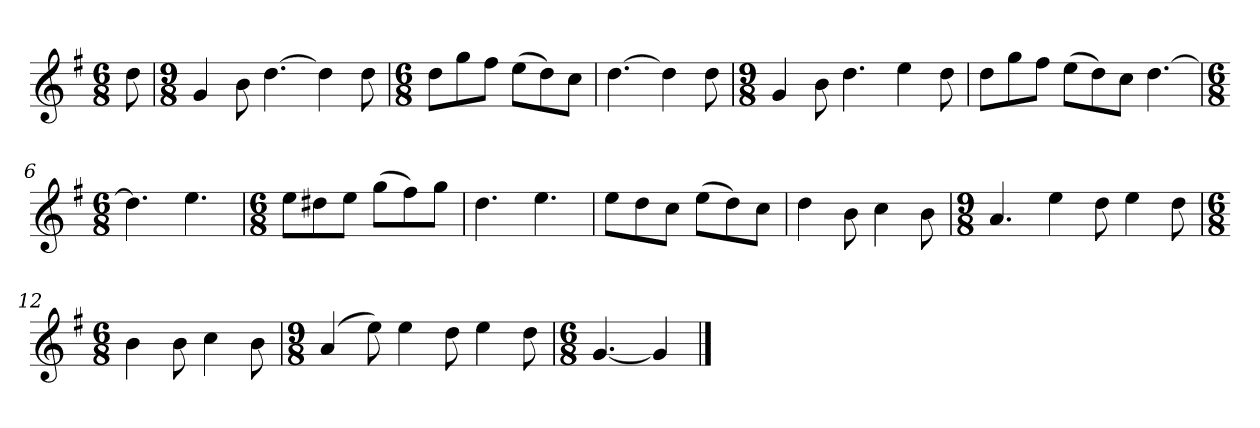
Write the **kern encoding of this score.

**kern
*part1
*staff1
*k[f#]
*M6/8
*MM120
=
8dd
=1
*M9/8
4g
8b
[4.dd
4dd]
8dd
=2
*M6/8
8ddL
8gg
8ff#J
(8eeL
8dd)
8ccJ
=3
[4.dd
4dd]
8dd
=4
*M9/8
4g
8b
4.dd
4ee
8dd
=5
8ddL
8gg
8ff#J
(8eeL
8dd)
8ccJ
[4.dd
=6
*M6/8
4.dd]
4.ee
=7
*M6/8
8eeL
8dd#X
8eeJ
(8ggL
8ff#)
8ggJ
=8
4.dd
4.ee
=9
8eeL
8dd
8ccJ
(8eeL
8dd)
8ccJ
=10
4dd
8b
4cc
8b
=11
*M9/8
4.a
4ee
8dd
4ee
8dd
=12
*M6/8
4b
8b
4cc
8b
=13
*M9/8
(4a
8ee)
4ee
8dd
4ee
8dd
=14
*M6/8
[4.g
4g]
==
*-
